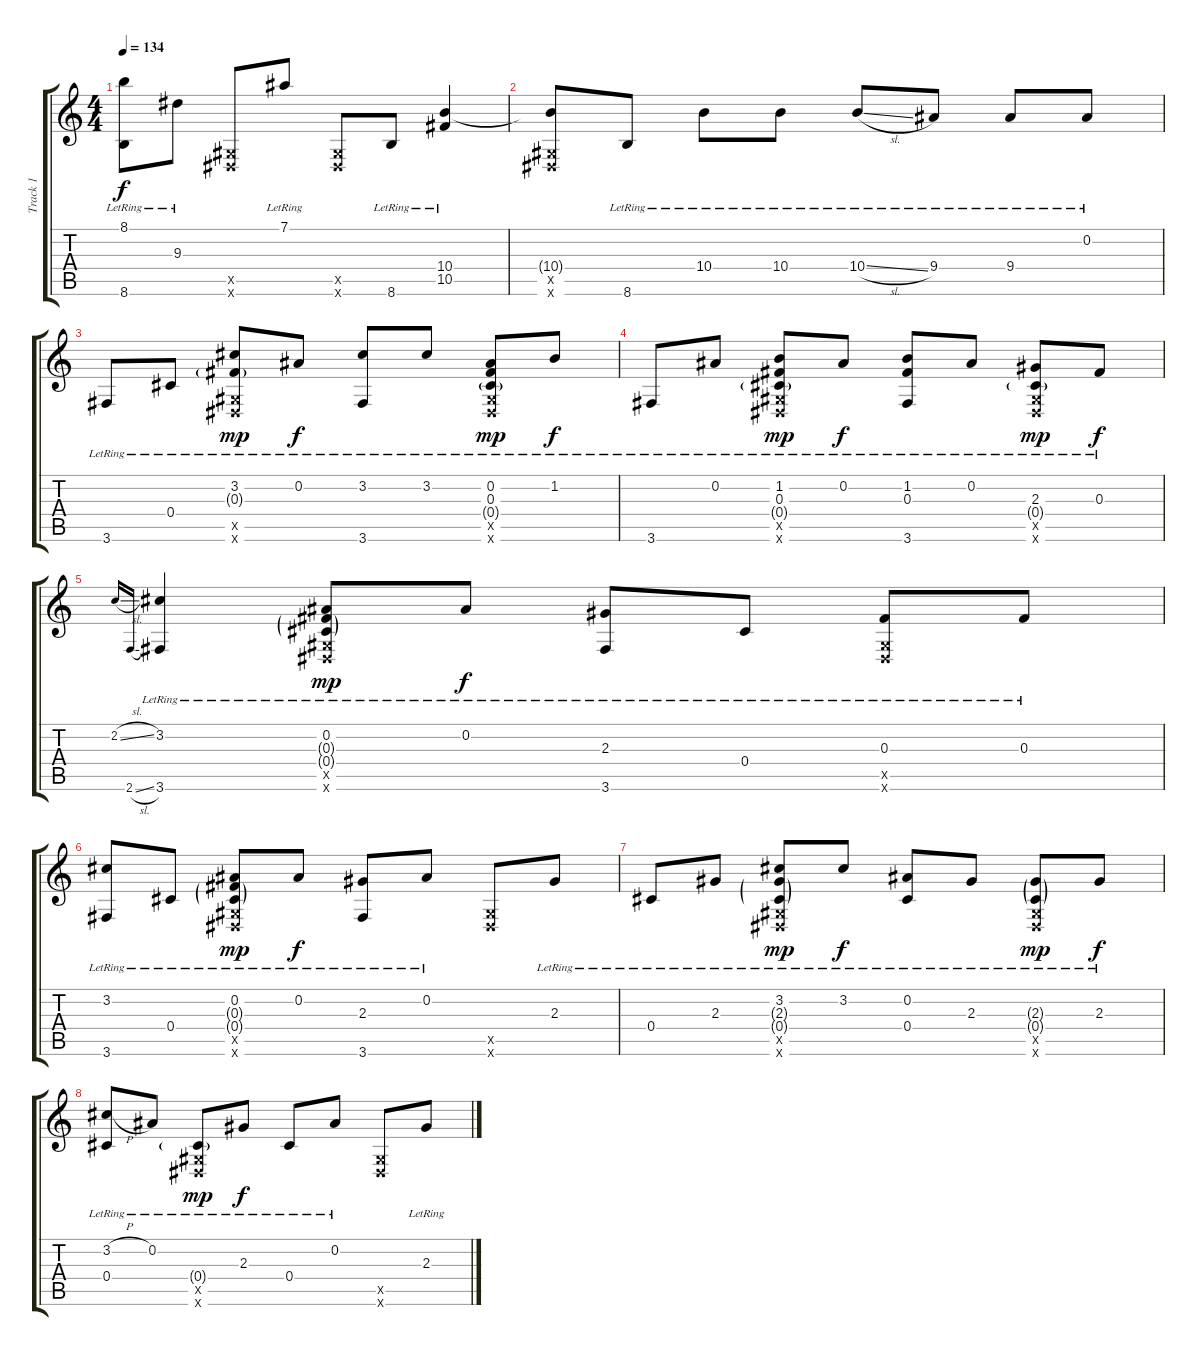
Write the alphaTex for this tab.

\track ("Track 1" "Track 1") {instrument acousticguitarsteel}
\staff {score tabs}
\tuning (Eb4 Bb3 Gb3 Db3 Ab2 Eb2) {hide}
\ts (4 4)
\tempo 134
\clef g2
\ks c
(8.1{lr} 8.6{lr}).8{dy f} 9.3{lr}.8 (0.5{x} 0.6{x}).8 7.1{lr}.8 (0.5{x} 0.6{x}).8 8.6{lr}.8 (10.4{lr} 10.5{lr}).4 |
(10.4{t} 0.5{x} 0.6{x}).8 8.6{lr}.8 10.4{lr}.8 10.4{lr}.8 10.4{sl lr}.8 9.4{lr}.8 9.4{lr}.8 0.2{lr}.8 |
3.6{lr}.8 0.4{lr}.8 (3.2{lr} 0.3{g lr} 0.5{x} 0.6{x}).8{dy mp} 0.2{lr}.8{dy f} (3.2{lr} 3.6{lr}).8 3.2{lr}.8 (0.2{lr} 0.3{lr} 0.4{g lr} 0.5{x} 0.6{x}).8{dy mp} 1.2{lr}.8{dy f} |
3.6{lr}.8 0.2{lr}.8 (1.2{lr} 0.3{lr} 0.4{g lr} 0.5{x} 0.6{x}).8{dy mp} 0.2{lr}.8{dy f} (1.2{lr} 0.3{lr} 3.6{lr}).8 0.2{lr}.8 (2.3{lr} 0.4{g lr} 0.5{x} 0.6{x}).8{dy mp} 0.3{lr}.8{dy f} |
2.2{sl}.16{gr onbeat} 2.6{sl}.16{gr onbeat} (3.2{lr} 3.6{lr}).4 (0.2{lr} 0.3{g lr} 0.4{g lr} 0.5{x} 0.6{x}).8{dy mp} 0.2{lr}.8{dy f} (2.3{lr} 3.6{lr}).8 0.4{lr}.8 (0.3{lr} 0.5{x} 0.6{x}).8 0.3{lr}.8 |
(3.2{lr} 3.6{lr}).8 0.4{lr}.8 (0.2{lr} 0.3{g lr} 0.4{g lr} 0.5{x} 0.6{x}).8{dy mp} 0.2{lr}.8{dy f} (2.3{lr} 3.6{lr}).8 0.2{lr}.8 (0.5{x} 0.6{x}).8 2.3{lr}.8 |
0.4{lr}.8 2.3{lr}.8 (3.2{lr} 2.3{g lr} 0.4{g lr} 0.5{x} 0.6{x}).8{dy mp} 3.2{lr}.8{dy f} (0.2{lr} 0.4{lr}).8 2.3{lr}.8 (2.3{g lr} 0.4{g lr} 0.5{x} 0.6{x}).8{dy mp} 2.3{lr}.8{dy f} |
(3.2{h lr} 0.4{lr}).8 0.2{lr}.8 (0.4{g lr} 0.5{x} 0.6{x}).8{dy mp} 2.3{lr}.8{dy f} 0.4{lr}.8 0.2{lr}.8 (0.5{x} 0.6{x}).8 2.3{lr}.8
